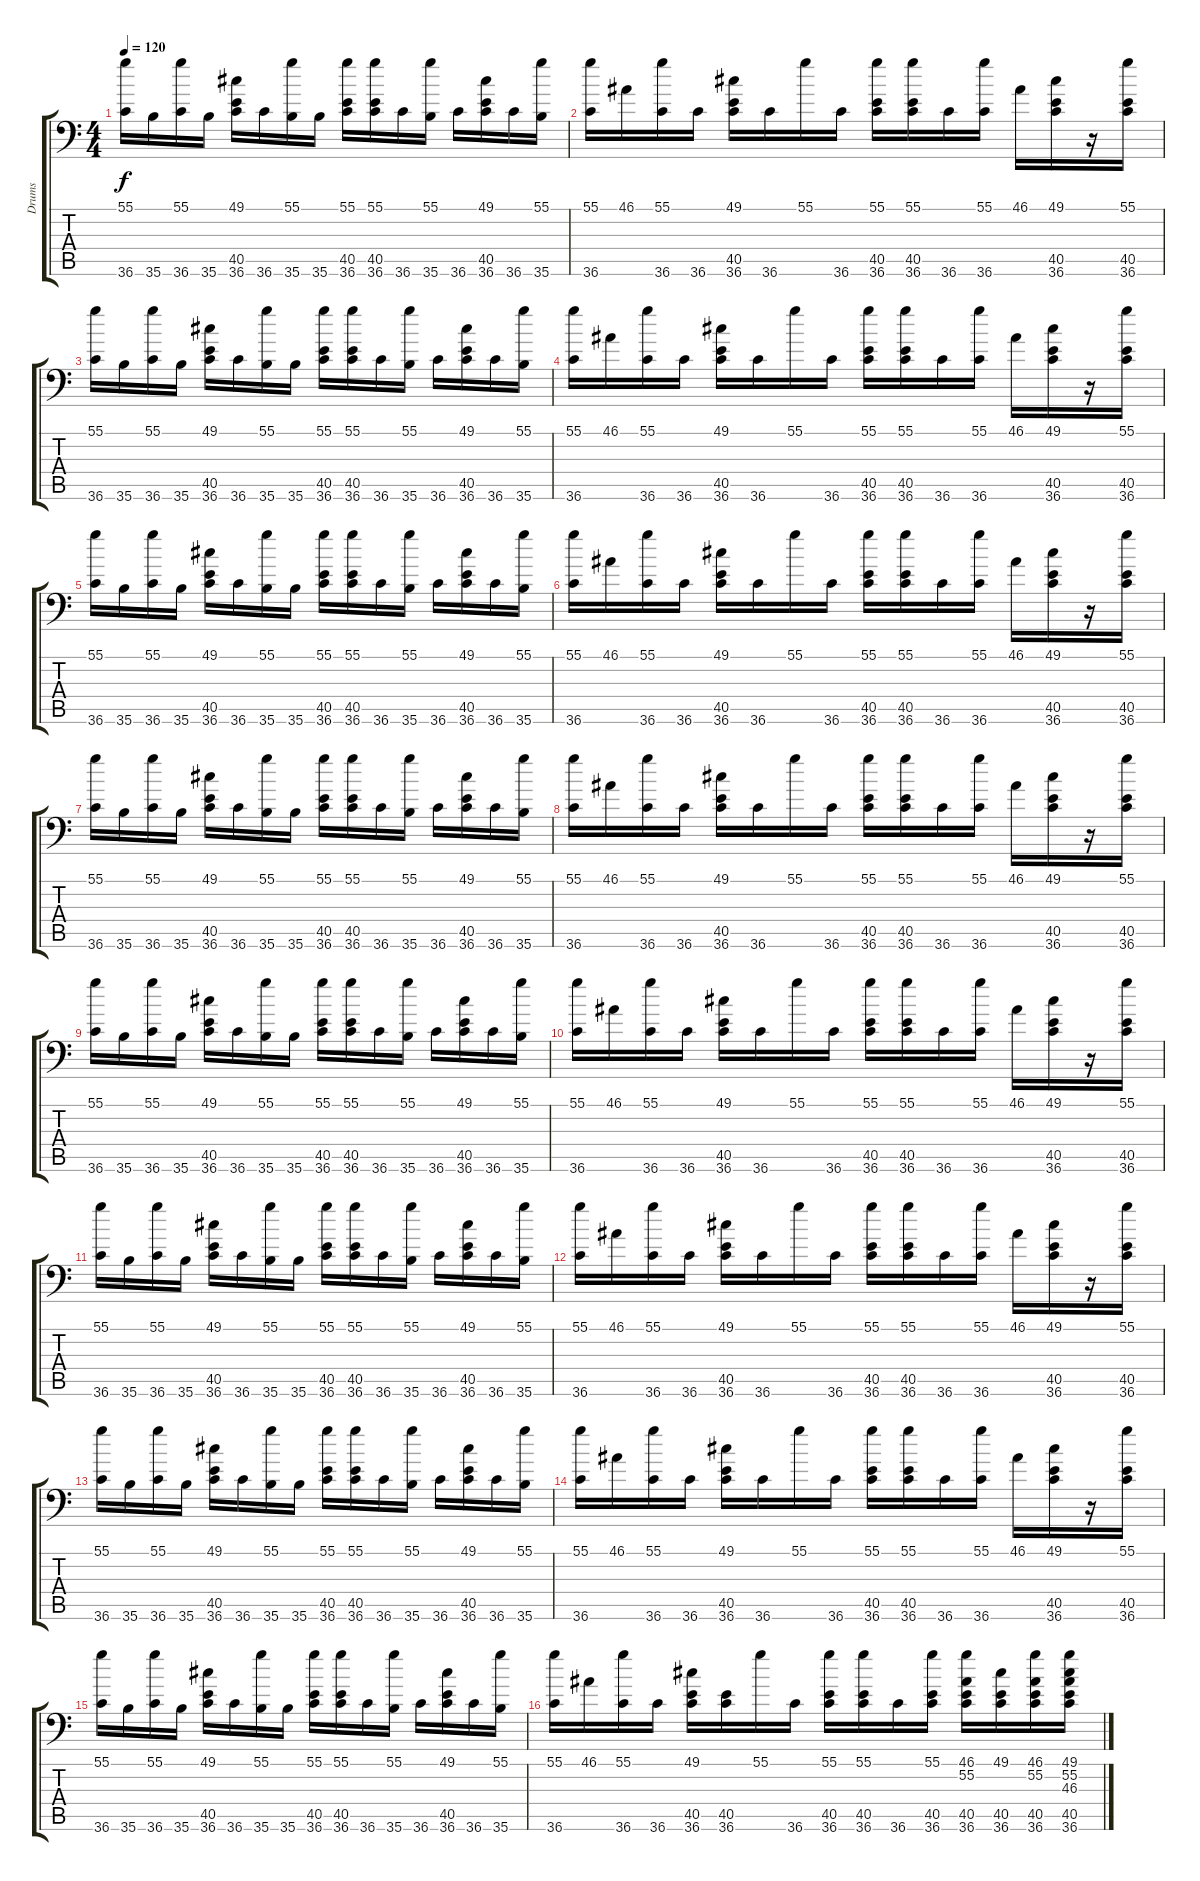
\track ("Drums" "Drums") {instrument acousticgrandpiano}
\staff {score tabs}
\tuning (C-1 C-1 C-1 C-1 C-1 C-1) {hide}
\ts (4 4)
\tempo 120
\clef f4
\ks c
(55.1 36.6).16{dy f} 35.6.16 (55.1 36.6).16 35.6.16 (49.1 40.5 36.6).16 36.6.16 (55.1 35.6).16 35.6.16 (55.1 40.5 36.6).16 (55.1 40.5 36.6).16 36.6.16 (55.1 35.6).16 36.6.16 (49.1 40.5 36.6).16 36.6.16 (55.1 35.6).16 |
(55.1 36.6).16 46.1.16 (55.1 36.6).16 36.6.16 (49.1 40.5 36.6).16 36.6.16 55.1.16 36.6.16 (55.1 40.5 36.6).16 (55.1 40.5 36.6).16 36.6.16 (55.1 36.6).16 46.1.16 (49.1 40.5 36.6).16 r.16 (55.1 40.5 36.6).16 |
(55.1 36.6).16 35.6.16 (55.1 36.6).16 35.6.16 (49.1 40.5 36.6).16 36.6.16 (55.1 35.6).16 35.6.16 (55.1 40.5 36.6).16 (55.1 40.5 36.6).16 36.6.16 (55.1 35.6).16 36.6.16 (49.1 40.5 36.6).16 36.6.16 (55.1 35.6).16 |
(55.1 36.6).16 46.1.16 (55.1 36.6).16 36.6.16 (49.1 40.5 36.6).16 36.6.16 55.1.16 36.6.16 (55.1 40.5 36.6).16 (55.1 40.5 36.6).16 36.6.16 (55.1 36.6).16 46.1.16 (49.1 40.5 36.6).16 r.16 (55.1 40.5 36.6).16 |
(55.1 36.6).16 35.6.16 (55.1 36.6).16 35.6.16 (49.1 40.5 36.6).16 36.6.16 (55.1 35.6).16 35.6.16 (55.1 40.5 36.6).16 (55.1 40.5 36.6).16 36.6.16 (55.1 35.6).16 36.6.16 (49.1 40.5 36.6).16 36.6.16 (55.1 35.6).16 |
(55.1 36.6).16 46.1.16 (55.1 36.6).16 36.6.16 (49.1 40.5 36.6).16 36.6.16 55.1.16 36.6.16 (55.1 40.5 36.6).16 (55.1 40.5 36.6).16 36.6.16 (55.1 36.6).16 46.1.16 (49.1 40.5 36.6).16 r.16 (55.1 40.5 36.6).16 |
(55.1 36.6).16 35.6.16 (55.1 36.6).16 35.6.16 (49.1 40.5 36.6).16 36.6.16 (55.1 35.6).16 35.6.16 (55.1 40.5 36.6).16 (55.1 40.5 36.6).16 36.6.16 (55.1 35.6).16 36.6.16 (49.1 40.5 36.6).16 36.6.16 (55.1 35.6).16 |
(55.1 36.6).16 46.1.16 (55.1 36.6).16 36.6.16 (49.1 40.5 36.6).16 36.6.16 55.1.16 36.6.16 (55.1 40.5 36.6).16 (55.1 40.5 36.6).16 36.6.16 (55.1 36.6).16 46.1.16 (49.1 40.5 36.6).16 r.16 (55.1 40.5 36.6).16 |
(55.1 36.6).16 35.6.16 (55.1 36.6).16 35.6.16 (49.1 40.5 36.6).16 36.6.16 (55.1 35.6).16 35.6.16 (55.1 40.5 36.6).16 (55.1 40.5 36.6).16 36.6.16 (55.1 35.6).16 36.6.16 (49.1 40.5 36.6).16 36.6.16 (55.1 35.6).16 |
(55.1 36.6).16 46.1.16 (55.1 36.6).16 36.6.16 (49.1 40.5 36.6).16 36.6.16 55.1.16 36.6.16 (55.1 40.5 36.6).16 (55.1 40.5 36.6).16 36.6.16 (55.1 36.6).16 46.1.16 (49.1 40.5 36.6).16 r.16 (55.1 40.5 36.6).16 |
(55.1 36.6).16 35.6.16 (55.1 36.6).16 35.6.16 (49.1 40.5 36.6).16 36.6.16 (55.1 35.6).16 35.6.16 (55.1 40.5 36.6).16 (55.1 40.5 36.6).16 36.6.16 (55.1 35.6).16 36.6.16 (49.1 40.5 36.6).16 36.6.16 (55.1 35.6).16 |
(55.1 36.6).16 46.1.16 (55.1 36.6).16 36.6.16 (49.1 40.5 36.6).16 36.6.16 55.1.16 36.6.16 (55.1 40.5 36.6).16 (55.1 40.5 36.6).16 36.6.16 (55.1 36.6).16 46.1.16 (49.1 40.5 36.6).16 r.16 (55.1 40.5 36.6).16 |
(55.1 36.6).16 35.6.16 (55.1 36.6).16 35.6.16 (49.1 40.5 36.6).16 36.6.16 (55.1 35.6).16 35.6.16 (55.1 40.5 36.6).16 (55.1 40.5 36.6).16 36.6.16 (55.1 35.6).16 36.6.16 (49.1 40.5 36.6).16 36.6.16 (55.1 35.6).16 |
(55.1 36.6).16 46.1.16 (55.1 36.6).16 36.6.16 (49.1 40.5 36.6).16 36.6.16 55.1.16 36.6.16 (55.1 40.5 36.6).16 (55.1 40.5 36.6).16 36.6.16 (55.1 36.6).16 46.1.16 (49.1 40.5 36.6).16 r.16 (55.1 40.5 36.6).16 |
(55.1 36.6).16 35.6.16 (55.1 36.6).16 35.6.16 (49.1 40.5 36.6).16 36.6.16 (55.1 35.6).16 35.6.16 (55.1 40.5 36.6).16 (55.1 40.5 36.6).16 36.6.16 (55.1 35.6).16 36.6.16 (49.1 40.5 36.6).16 36.6.16 (55.1 35.6).16 |
(55.1 36.6).16 46.1.16 (55.1 36.6).16 36.6.16 (49.1 40.5 36.6).16 (40.5 36.6).16 55.1.16 36.6.16 (55.1 40.5 36.6).16 (55.1 40.5 36.6).16 36.6.16 (55.1 40.5 36.6).16 (46.1 55.2 40.5 36.6).16 (49.1 40.5 36.6).16 (46.1 55.2 40.5 36.6).16 (49.1 55.2 46.3 40.5 36.6).16
